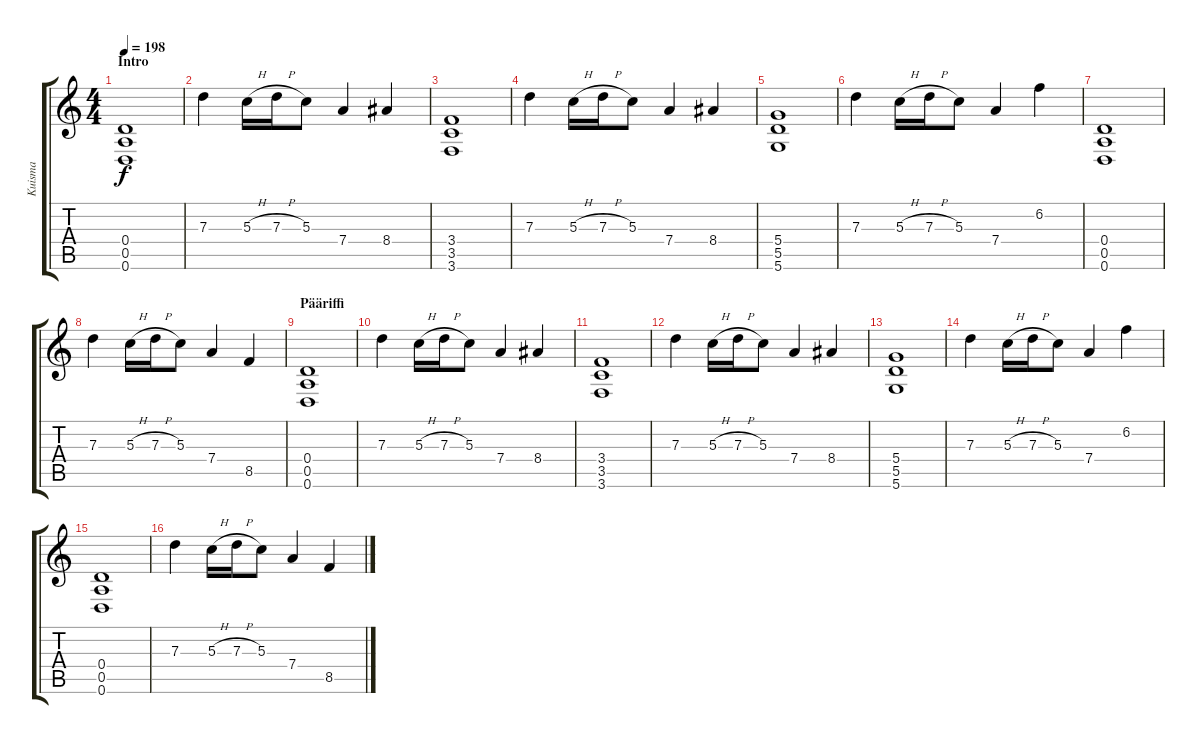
\track ("Kuisma" "Kuisma") {instrument distortionguitar}
\staff {score tabs}
\tuning (E4 B3 G3 D3 A2 D2) {hide}
\ts (4 4)
\section ("" "Intro")
\tempo 198
\clef g2
\ks c
(0.4 0.5 0.6).1{dy f instrument distortionguitar} |
7.3.4 5.3{h}.16 7.3{h}.16 5.3.8 7.4.4 8.4.4 |
(3.4 3.5 3.6).1 |
7.3.4 5.3{h}.16 7.3{h}.16 5.3.8 7.4.4 8.4.4 |
(5.4 5.5 5.6).1 |
7.3.4 5.3{h}.16 7.3{h}.16 5.3.8 7.4.4 6.2.4 |
(0.4 0.5 0.6).1 |
7.3.4 5.3{h}.16 7.3{h}.16 5.3.8 7.4.4 8.5.4 |
\section ("" "Pääriffi")
(0.4 0.5 0.6).1 |
7.3.4 5.3{h}.16 7.3{h}.16 5.3.8 7.4.4 8.4.4 |
(3.4 3.5 3.6).1 |
7.3.4 5.3{h}.16 7.3{h}.16 5.3.8 7.4.4 8.4.4 |
(5.4 5.5 5.6).1 |
7.3.4 5.3{h}.16 7.3{h}.16 5.3.8 7.4.4 6.2.4 |
(0.4 0.5 0.6).1 |
7.3.4 5.3{h}.16 7.3{h}.16 5.3.8 7.4.4 8.5.4
